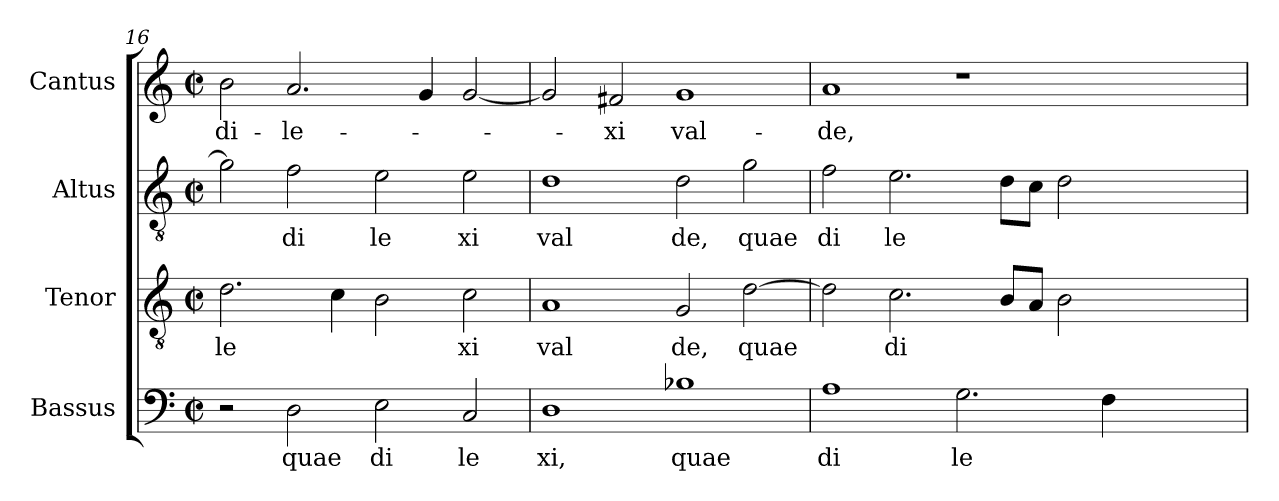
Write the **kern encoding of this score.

**kern	**text	**kern	**text	**kern	**text	**kern	**text
*part4	*part4	*part3	*part3	*part2	*part2	*part1	*part1
*staff4	*staff4	*staff3	*staff3	*staff2	*staff2	*staff1	*staff1
*I"Bassus	*	*I"Tenor	*	*I"Altus	*	*I"Cantus	*
!!LO:LB:g=z
*clefF4	*	*clefGv2	*	*clefGv2	*	*clefG2	*
*M2/2	*	*M2/2	*	*M2/2	*	*M2/2	*
*met(c|)	*	*met(c|)	*	*met(c|)	*	*met(c|)	*
=16	=16	=16	=16	=16	=16	=16	=16
!	!	!	!LO:LY:b:cj	!	!	!	!LO:LY:b:cj
2r	.	2.d\	le	2g\]	.	2b\	di-
!	!LO:LY:b:cj	!	!	!	!LO:LY:b:cj	!	!LO:LY:b:cj
2D\	quae	.	.	2f\	di	2.a/	-le-
.	.	4c\	.	.	.	.	.
!	!LO:LY:b:cj	!	!	!	!LO:LY:b:cj	!	!
2E\	di	2B\	.	2e\	le	.	.
.	.	.	.	.	.	4g/	.
!	!LO:LY:b:cj	!	!LO:LY:b:cj	!	!LO:LY:b:cj	!	!
2C/	le	2c\	xi	2e\	xi	[<2g/	.
=17	=17	=17	=17	=17	=17	=17	=17
!	!LO:LY:b:cj	!	!LO:LY:b:cj	!	!LO:LY:b:cj	!	!
1D	xi,	1A	val	1d	val	2g/]	.
!	!	!	!	!	!	!	!LO:LY:b:cj
.	.	.	.	.	.	2f#/	-xi
!	!LO:LY:b:cj	!	!LO:LY:b:cj	!	!LO:LY:b:cj	!	!LO:LY:b:cj
1B-X	quae	2G/	de,	2d\	de,	1g	val-
!	!	!	!LO:LY:b	!	!LO:LY:b:cj	!	!
.	.	[>2d\	quae	2g\	quae	.	.
=18	=18	=18	=18	=18	=18	=18	=18
!	!LO:LY:b:cj	!	!	!	!LO:LY:b:cj	!	!LO:LY:b:cj
1A	di	2d\]	.	2f\	di	1a	-de,
!	!	!	!LO:LY:b:cj	!	!LO:LY:b:cj	!	!
.	.	2.c\	di	2.e\	le	.	.
!	!LO:LY:b:cj	!	!	!	!	!LO:N:vis=1	!
2.G\	le	.	.	.	.	0r	.
.	.	8B/L	.	8d\L	.	.	.
.	.	8A/J	.	8c\J	.	.	.
.	.	2B\	.	2d\	.	.	.
4F\	.	.	.	.	.	.	.
1ryy	.	1ryy	.	1ryy	.	.	.
=	=	=	=	=	=	=	=
*-	*-	*-	*-	*-	*-	*-	*-
